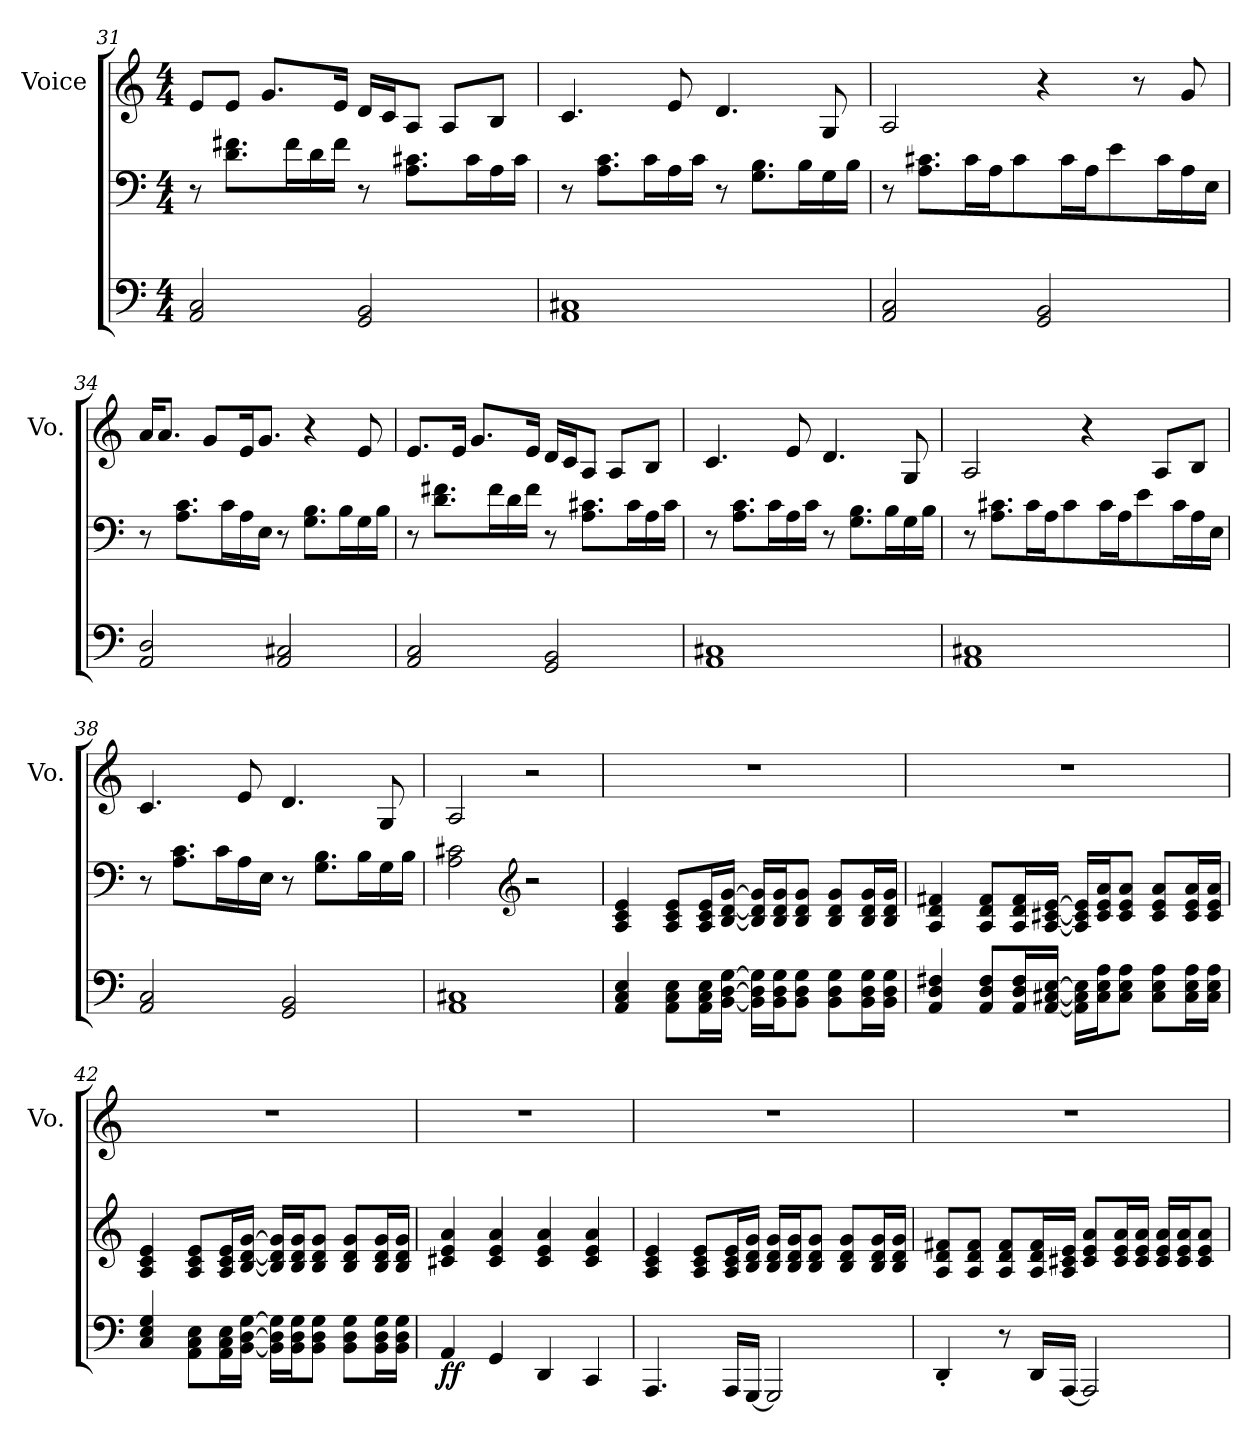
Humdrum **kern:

**kern	**kern	**dynam	**kern	**dynam
*part2	*part2	*part2	*part1	*part1
*staff3	*staff2	*staff2/3	*staff1	*staff1
*	*	*	*I"Voice	*
*	*	*	*I'Vo.	*
!!LO:LB:g=z
*clefF4	*clefF4	*	*clefG2	*
*k[]	*k[]	*	*k[]	*
*M4/4	*M4/4	*	*M4/4	*
=31	=31	=31	=31	=31
2AA/ 2C/	8r	.	8e/L	.
.	8.d\ 8.f#X\L	.	8e/J	.
.	.	.	8.g/L	.
.	16f#\L	.	.	.
.	16d\	.	.	.
.	16f#\JJ	.	16e/Jk	.
2GG/ 2BB/	8r	.	16d/LL	.
.	.	.	16c/J	.
.	8.A\ 8.c#X\L	.	8A/J	.
.	.	.	8A/L	.
.	16c#\L	.	.	.
.	16A\	.	8B/J	.
.	16c#\JJ	.	.	.
=32	=32	=32	=32	=32
1AA 1C#X	8r	.	4.c/	.
.	8.A\ 8.c\L	.	.	.
.	16c\L	.	.	.
.	16A\	.	8e/	.
.	16c\JJ	.	.	.
.	8r	.	4.d/	.
.	8.G\ 8.B\L	.	.	.
.	16B\L	.	.	.
.	16G\	.	8G/	.
.	16B\JJ	.	.	.
=33	=33	=33	=33	=33
2AA/ 2C/	8r	.	2A/	.
.	8.A\ 8.c#X\L	.	.	.
.	16c#\L	.	.	.
.	16A\J	.	.	.
.	8c#\	.	.	.
2GG/ 2BB/	.	.	4r	.
.	16c#\L	.	.	.
.	16A\J	.	.	.
.	8e\	.	.	.
.	.	.	8r	.
.	16c#\L	.	.	.
.	16A\	.	8g/	.
.	16E\JJ	.	.	.
!!LO:PB:g=z
=34	=34	=34	=34	=34
2AA/ 2D/	8r	.	16a/KL	.
.	.	.	8.a/J	.
.	8.A\ 8.c\L	.	.	.
.	.	.	8g/L	.
.	16c\L	.	.	.
.	16A\	.	16e/k	.
.	16E\JJ	.	8.g/J	.
2AA/ 2C#X/	8r	.	.	.
.	8.G\ 8.B\L	.	4r	.
.	16B\L	.	.	.
.	16G\	.	8e/	.
.	16B\JJ	.	.	.
=35	=35	=35	=35	=35
2AA/ 2C/	8r	.	8.e/L	.
.	8.d\ 8.f#X\L	.	.	.
.	.	.	16e/Jk	.
.	.	.	8.g/L	.
.	16f#\L	.	.	.
.	16d\	.	.	.
.	16f#\JJ	.	16e/Jk	.
2GG/ 2BB/	8r	.	16d/LL	.
.	.	.	16c/J	.
.	8.A\ 8.c#X\L	.	8A/J	.
.	.	.	8A/L	.
.	16c#\L	.	.	.
.	16A\	.	8B/J	.
.	16c#\JJ	.	.	.
=36	=36	=36	=36	=36
1AA 1C#X	8r	.	4.c/	.
.	8.A\ 8.c\L	.	.	.
.	16c\L	.	.	.
.	16A\	.	8e/	.
.	16c\JJ	.	.	.
.	8r	.	4.d/	.
.	8.G\ 8.B\L	.	.	.
.	16B\L	.	.	.
.	16G\	.	8G/	.
.	16B\JJ	.	.	.
!!LO:LB:g=z
=37	=37	=37	=37	=37
1AA 1C#X	8r	.	2A/	.
.	8.A\ 8.c#X\L	.	.	.
.	16c#\L	.	.	.
.	16A\J	.	.	.
.	8c#\	.	.	.
.	.	.	4r	.
.	16c#\L	.	.	.
.	16A\J	.	.	.
.	8e\	.	.	.
.	.	.	8A/L	.
.	16c#\L	.	.	.
.	16A\	.	8B/J	.
.	16E\JJ	.	.	.
=38	=38	=38	=38	=38
!	!	!	!	!LO:DY:a
2AA/ 2C/	8r	.	4.c/	M.M. = 70
.	8.A\ 8.c\L	.	.	.
.	16c\L	.	.	.
.	16A\	.	8e/	.
.	16E\JJ	.	.	.
!	!	!	!	!LO:DY:a
2GG/ 2BB/	8r	.	4.d/	M.M. = 65
.	8.G\ 8.B\L	.	.	.
.	16B\L	.	.	.
.	16G\	.	8G/	.
.	16B\JJ	.	.	.
=39	=39	=39	=39	=39
1AA 1C#X	2A\ 2c#X\	.	2A/	.
*	*clefG2	*	*	*
.	2r	.	2r	.
=40	=40	=40	=40	=40
!	!	!	!	!LO:DY:a
4AA/ 4C/ 4E/	4A/ 4c/ 4e/	.	1r	M.M. = 105
8AA\ 8C\ 8E\L	8A/ 8c/ 8e/L	.	.	.
16AA\ 16C\ 16E\L	16A/ 16c/ 16e/L	.	.	.
[16BB\ [16D\ [16G\JJ	[16B/ [16d/ [16g/JJ	.	.	.
16BB]\ 16D]\ 16G]\LL	16B]/ 16d]/ 16g]/LL	.	.	.
16BB\ 16D\ 16G\J	16B/ 16d/ 16g/J	.	.	.
8BB\ 8D\ 8G\J	8B/ 8d/ 8g/J	.	.	.
8BB\ 8D\ 8G\L	8B/ 8d/ 8g/L	.	.	.
16BB\ 16D\ 16G\L	16B/ 16d/ 16g/L	.	.	.
16BB\ 16D\ 16G\JJ	16B/ 16d/ 16g/JJ	.	.	.
!!LO:LB:g=z
=41	=41	=41	=41	=41
4AA/ 4D/ 4F#X/	4A/ 4d/ 4f#X/	.	1r	.
8AA/ 8D/ 8F#/L	8A/ 8d/ 8f#/L	.	.	.
16AA/ 16D/ 16F#/L	16A/ 16d/ 16f#/L	.	.	.
[16AA/ [16C#X/ [16E/JJ	[16A/ [16c#X/ [16e/JJ	.	.	.
16AA]\ 16C#]\ 16E]\LL	16A]/ 16c#]/ 16e]/LL	.	.	.
16C#\ 16E\ 16A\J	16c#/ 16e/ 16a/J	.	.	.
8C#\ 8E\ 8A\J	8c#/ 8e/ 8a/J	.	.	.
8C#\ 8E\ 8A\L	8c#/ 8e/ 8a/L	.	.	.
16C#\ 16E\ 16A\L	16c#/ 16e/ 16a/L	.	.	.
16C#\ 16E\ 16A\JJ	16c#/ 16e/ 16a/JJ	.	.	.
=42	=42	=42	=42	=42
4C/ 4E/ 4G/	4A/ 4c/ 4e/	.	1r	.
8AA\ 8C\ 8E\L	8A/ 8c/ 8e/L	.	.	.
16AA\ 16C\ 16E\L	16A/ 16c/ 16e/L	.	.	.
[16BB\ [16D\ [16G\JJ	[16B/ [16d/ [16g/JJ	.	.	.
16BB]\ 16D]\ 16G]\LL	16B]/ 16d]/ 16g]/LL	.	.	.
16BB\ 16D\ 16G\J	16B/ 16d/ 16g/J	.	.	.
8BB\ 8D\ 8G\J	8B/ 8d/ 8g/J	.	.	.
8BB\ 8D\ 8G\L	8B/ 8d/ 8g/L	.	.	.
16BB\ 16D\ 16G\L	16B/ 16d/ 16g/L	.	.	.
16BB\ 16D\ 16G\JJ	16B/ 16d/ 16g/JJ	.	.	.
=43	=43	=43	=43	=43
!	!	!LO:DY:b=2	!	!
4AA/	4c#X/ 4e/ 4a/	ff	1r	.
4GG/	4c#/ 4e/ 4a/	.	.	.
4DD/	4c#/ 4e/ 4a/	.	.	.
4CC/	4c#/ 4e/ 4a/	.	.	.
!!LO:LB:g=z
=44	=44	=44	=44	=44
!	!	!LO:DY:b=2	!	!
!	!	!LO:DY:n=1:b	!	!
4.AAA/	4A/ 4c/ 4e/	f mp	1r	.
.	8A/ 8c/ 8e/L	.	.	.
16AAA/LL	16A/ 16c/ 16e/L	.	.	.
[16GGG/JJ	16B/ 16d/ 16g/JJ	.	.	.
2GGG/]	16B/ 16d/ 16g/LL	.	.	.
.	16B/ 16d/ 16g/J	.	.	.
.	8B/ 8d/ 8g/J	.	.	.
.	8B/ 8d/ 8g/L	.	.	.
.	16B/ 16d/ 16g/L	.	.	.
.	16B/ 16d/ 16g/JJ	.	.	.
=45	=45	=45	=45	=45
4DD'/	8A/ 8d/ 8f#X/L	.	1r	.
.	8A/ 8d/ 8f#/J	.	.	.
8r	8A/ 8d/ 8f#/L	.	.	.
16DD/LL	16A/ 16d/ 16f#/L	.	.	.
[16AAA/JJ	16A/ 16c#X/ 16e/JJ	.	.	.
2AAA/]	8c#/ 8e/ 8a/L	.	.	.
.	16c#/ 16e/ 16a/L	.	.	.
.	16c#/ 16e/ 16a/JJ	.	.	.
.	16c#/ 16e/ 16a/LL	.	.	.
.	16c#/ 16e/ 16a/J	.	.	.
.	8c#/ 8e/ 8a/J	.	.	.
=	=	=	=	=
*-	*-	*-	*-	*-
